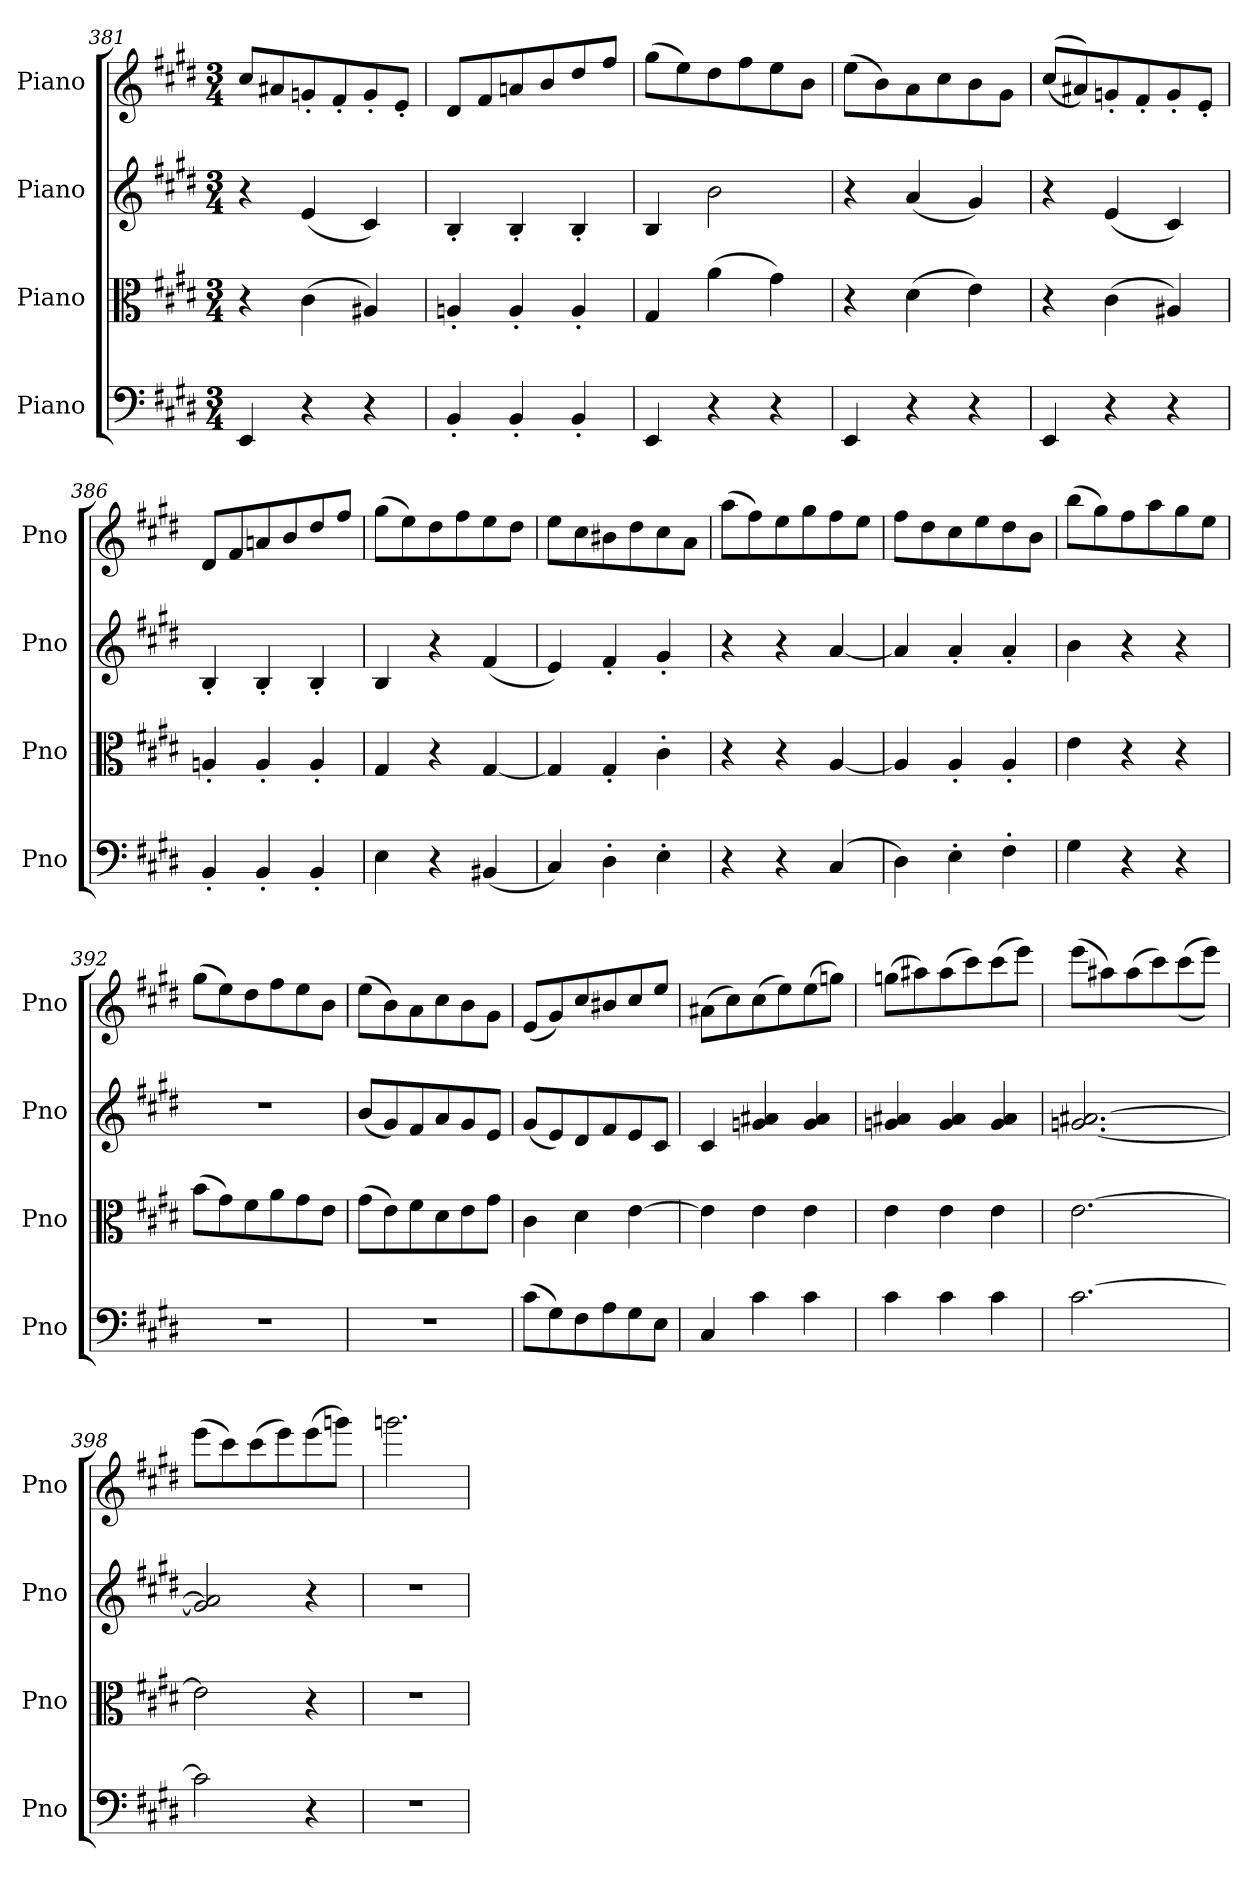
**kern	**kern	**kern	**kern
*part4	*part3	*part2	*part1
*staff4	*staff3	*staff2	*staff1
*I"Piano	*I"Piano	*I"Piano	*I"Piano
*I'Pno	*I'Pno	*I'Pno	*I'Pno
*clefF4	*clefC3	*clefG2	*clefG2
*k[f#c#g#d#]	*k[f#c#g#d#]	*k[f#c#g#d#]	*k[f#c#g#d#]
*M3/4	*M3/4	*M3/4	*M3/4
=381	=381	=381	=381
4EE/	4r	4r	8cc#/L
.	.	.	8a#X/
4r	(4c#\	(4e/	8gn'/
.	.	.	8f#'/
4r	4A#X/)	4c#/)	8g'/
.	.	.	8e'/J
=382	=382	=382	=382
4BB'/	4An'/	4B'/	8d#/L
.	.	.	8f#/
4BB'/	4A'/	4B'/	8an/
.	.	.	8b/
4BB'/	4A'/	4B'/	8dd#/
.	.	.	8ff#/J
=383	=383	=383	=383
4EE/	4G#/	4B/	(8gg#\L
.	.	.	8ee\)
4r	(4a\	2b\	8dd#\
.	.	.	8ff#\
4r	4g#\)	.	8ee\
.	.	.	8b\J
=384	=384	=384	=384
4EE/	4r	4r	(8ee\L
.	.	.	8b\)
4r	(4d#\	(4a/	8a\
.	.	.	8cc#\
4r	4e\)	4g#/)	8b\
.	.	.	8g#\J
=385	=385	=385	=385
4EE/	4r	4r	((8cc#/L
.	.	.	8a#X/))
4r	(4c#\	(4e/	8gn'/
.	.	.	8f#'/
4r	4A#X/)	4c#/)	8g'/
.	.	.	8e'/J
=386	=386	=386	=386
4BB'/	4An'/	4B'/	8d#/L
.	.	.	8f#/
4BB'/	4A'/	4B'/	8an/
.	.	.	8b/
4BB'/	4A'/	4B'/	8dd#/
.	.	.	8ff#/J
=387	=387	=387	=387
4E\	4G#/	4B/	(8gg#\L
.	.	.	8ee\)
4r	4r	4r	8dd#\
.	.	.	8ff#\
(4BB#X/	[4G#/	(4f#/	8ee\
.	.	.	8dd#\J
=388	=388	=388	=388
4C#/)	4G#/]	4e/)	8ee\L
.	.	.	8cc#\
4D#'\	4G#'/	4f#'/	8b#X\
.	.	.	8dd#\
4E'\	4c#'\	4g#'/	8cc#\
.	.	.	8a\J
=389	=389	=389	=389
4r	4r	4r	(8aa\L
.	.	.	8ff#\)
4r	4r	4r	8ee\
.	.	.	8gg#\
(4C#/	[4A/	[4a/	8ff#\
.	.	.	8ee\J
=390	=390	=390	=390
4D#\)	4A/]	4a/]	8ff#\L
.	.	.	8dd#\
4E'\	4A'/	4a'/	8cc#\
.	.	.	8ee\
4F#'\	4A'/	4a'/	8dd#\
.	.	.	8b\J
=391	=391	=391	=391
4G#\	4e\	4b\	(8bb\L
.	.	.	8gg#\)
4r	4r	4r	8ff#\
.	.	.	8aa\
4r	4r	4r	8gg#\
.	.	.	8ee\J
=392	=392	=392	=392
2.r	(8b\L	2.r	(8gg#\L
.	8g#\)	.	8ee\)
.	8f#\	.	8dd#\
.	8a\	.	8ff#\
.	8g#\	.	8ee\
.	8e\J	.	8b\J
=393	=393	=393	=393
2.r	(8g#\L	(8b/L	(8ee\L
.	8e\)	8g#/)	8b\)
.	8f#\	8f#/	8a\
.	8d#\	8a/	8cc#\
.	8e\	8g#/	8b\
.	8g#\J	8e/J	8g#\J
=394	=394	=394	=394
(8c#\L	4c#\	(8g#/L	(8e/L
8G#\)	.	8e/)	8g#/)
8F#\	4d#\	8d#/	8cc#/
8A\	.	8f#/	8b#X/
8G#\	[4e\	8e/	8cc#/
8E\J	.	8c#/J	8ee/J
=395	=395	=395	=395
4C#/	4e\]	4c#/	(8a#X\L
.	.	.	8cc#\)
4c#\	4e\	4gn/ 4a#X/	(8cc#\
.	.	.	8ee\)
4c#\	4e\	4g/ 4a#/	(8ee\
.	.	.	8ggn\J)
=396	=396	=396	=396
4c#\	4e\	4gn/ 4a#X/	(8ggn\L
.	.	.	8aa#X\)
4c#\	4e\	4g/ 4a#/	(8aa#\
.	.	.	8ccc#\)
4c#\	4e\	4g/ 4a#/	(8ccc#\
.	.	.	8eee\J)
=397	=397	=397	=397
[2.c#\	[2.e\	[2.gn/ [2.a#X/	(8eee\L
.	.	.	8aa#X\)
.	.	.	(8aa#\
.	.	.	8ccc#\)
.	.	.	((8ccc#\
.	.	.	8eee\J))
=398	=398	=398	=398
2c#\]	2e\]	2g/] 2a#/]	(8eee\L
.	.	.	8ccc#\)
.	.	.	(8ccc#\
.	.	.	8eee\)
4r	4r	4r	(8eee\
.	.	.	8gggn\J)
=399	=399	=399	=399
2.r	2.r	2.r	2.gggn\
=	=	=	=
*-	*-	*-	*-
